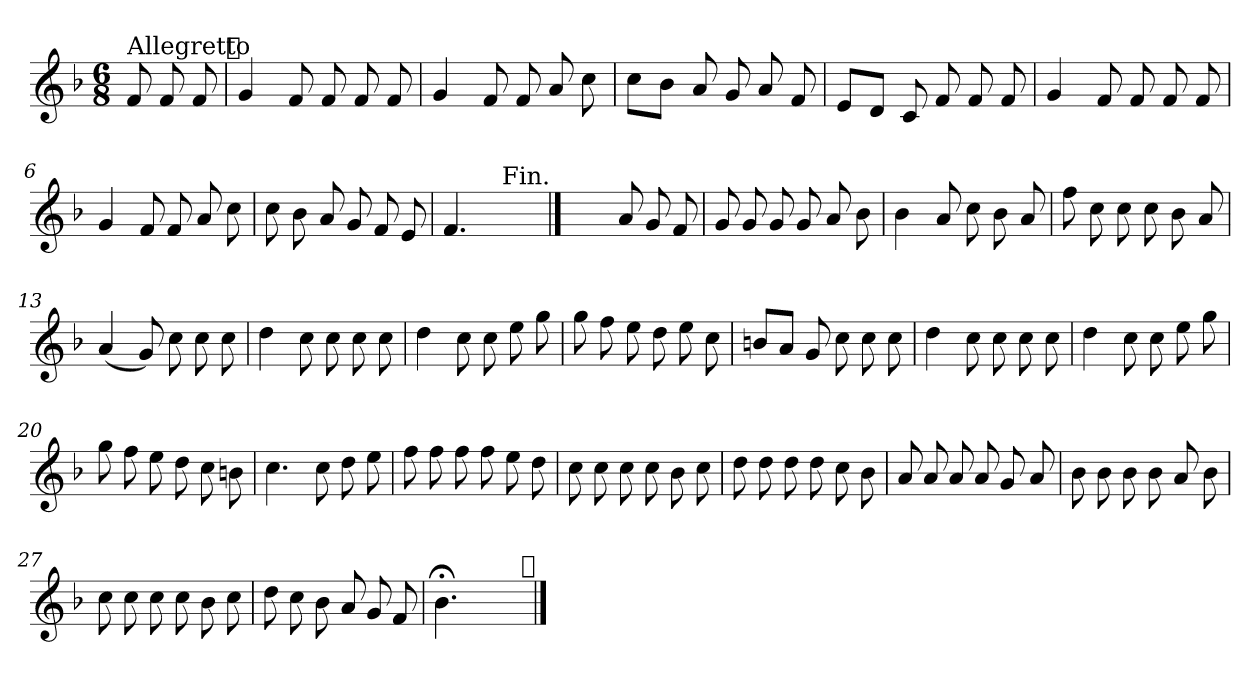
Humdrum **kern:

**kern
*part1
*staff1
*clefG2
*k[b-]
*F:
*M6/8
=
!LO:TX:a:t=Allegretto
8f/
8f/
8f/
!LO:TX:a:t=𝄋
=1
4g/
8f/
8f/
8f/
8f/
=2
4g/
8f/
8f/
8a/
8cc\
=3
8cc\L
8b-\J
8a/
8g/
8a/
8f/
=4
8e/L
8d/J
8c/
8f/
8f/
8f/
!!LO:LB:g=z
=5
4g/
8f/
8f/
8f/
8f/
=6
4g/
8f/
8f/
8a/
8cc\
=7
8cc\
8b-\
8a/
8g/
8f/
8e/
=8
4.f/
4.ryy
!LO:TX:a:rj:t=Fin.
==9
4.ryy
8a/
8g/
8f/
=10
8g/
8g/
8g/
8g/
8a/
8b-\
!!LO:LB:g=z
=11
4b-\
8a/
8cc\
8b-\
8a/
=12
8ff\
8cc\
8cc\
8cc\
8b-\
8a/
=13
(<4a/
8g/)
8cc\
8cc\
8cc\
=14
4dd\
8cc\
8cc\
8cc\
8cc\
=15
4dd\
8cc\
8cc\
8ee\
8gg\
=16
8gg\
8ff\
8ee\
8dd\
8ee\
8cc\
!!LO:LB:g=z
=17
8bn/L
8a/J
8g/
8cc\
8cc\
8cc\
=18
4dd\
8cc\
8cc\
8cc\
8cc\
=19
4dd\
8cc\
8cc\
8ee\
8gg\
=20
8gg\
8ff\
8ee\
8dd\
8cc\
8bn\
=21
4.cc\
8cc\
8dd\
8ee\
=22
8ff\
8ff\
8ff\
8ff\
8ee\
8dd\
!!LO:LB:g=z
=23
8cc\
8cc\
8cc\
8cc\
8b-\
8cc\
=24
8dd\
8dd\
8dd\
8dd\
8cc\
8b-\
=25
8a/
8a/
8a/
8a/
8g/
8a/
=26
8b-\
8b-\
8b-\
8b-\
8a/
8b-\
=27
8cc\
8cc\
8cc\
8cc\
8b-\
8cc\
=28
8dd\
8cc\
8b-\
8a/
8g/
8f/
!!LO:LB:g=z
=29
4.b-;<\
4.ryy
!LO:TX:a:t=𝄋
==
*-
